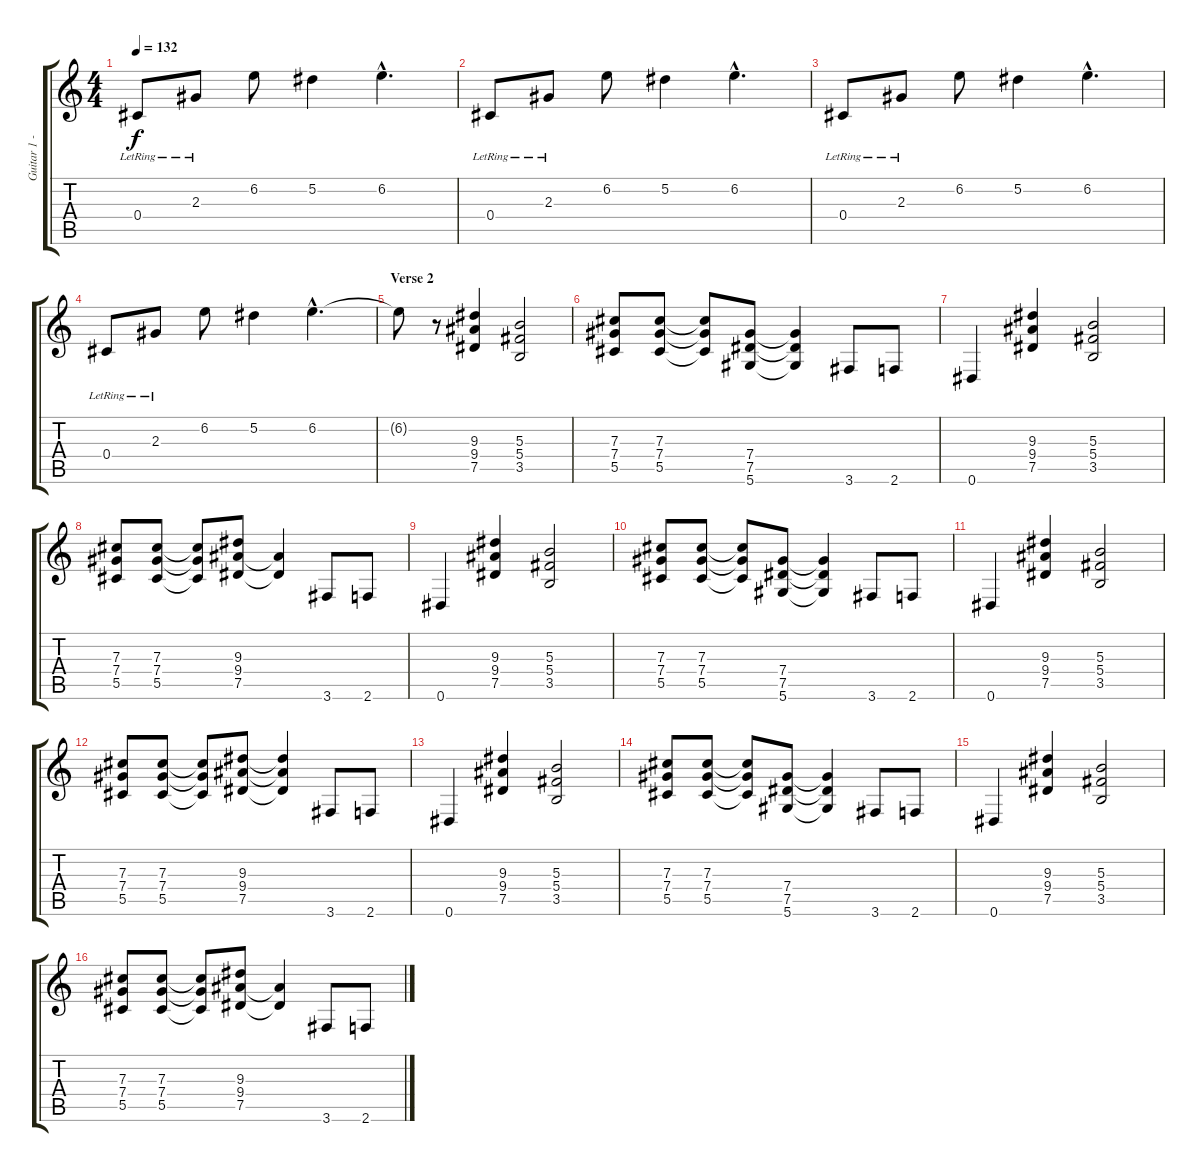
\track ("Guitar 1 - Paul Quinn" "Guitar 1 -") {instrument distortionguitar}
\staff {score tabs}
\tuning (Eb4 Bb3 Gb3 Db3 Ab2 Eb2) {hide}
\ts (4 4)
\tempo 132
\clef g2
\ks c
0.4{lr}.8{dy f} 2.3{lr}.8 6.2.8 5.2.4 6.2{hac}.4{d} |
0.4{lr}.8 2.3{lr}.8 6.2.8 5.2.4 6.2{hac}.4{d} |
0.4{lr}.8 2.3{lr}.8 6.2.8 5.2.4 6.2{hac}.4{d} |
0.4{lr}.8 2.3{lr}.8 6.2.8 5.2.4 6.2{hac}.4{d} |
\section ("" "Verse 2")
6.2{t}.8 r.8 (9.3 9.4 7.5).4 (5.3 5.4 3.5).2 |
(7.3 7.4 5.5).8 (7.3 7.4 5.5).8 (7.3{t} 7.4{t} 5.5{t}).8 (7.4 7.5 5.6).8 (7.4{t} 7.5{t} 5.6{t}).4 3.6.8 2.6.8 |
0.6.4 (9.3 9.4 7.5).4 (5.3 5.4 3.5).2 |
(7.3 7.4 5.5).8 (7.3 7.4 5.5).8 (7.3{t} 7.4{t} 5.5{t}).8 (9.3 9.4 7.5).8 (9.4{t} 7.5{t}).4 3.6.8 2.6.8 |
0.6.4 (9.3 9.4 7.5).4 (5.3 5.4 3.5).2 |
(7.3 7.4 5.5).8 (7.3 7.4 5.5).8 (7.3{t} 7.4{t} 5.5{t}).8 (7.4 7.5 5.6).8 (7.4{t} 7.5{t} 5.6{t}).4 3.6.8 2.6.8 |
0.6.4 (9.3 9.4 7.5).4 (5.3 5.4 3.5).2 |
(7.3 7.4 5.5).8 (7.3 7.4 5.5).8 (7.3{t} 7.4{t} 5.5{t}).8 (9.3 9.4 7.5).8 (9.3{t} 9.4{t} 7.5{t}).4 3.6.8 2.6.8 |
0.6.4 (9.3 9.4 7.5).4 (5.3 5.4 3.5).2 |
(7.3 7.4 5.5).8 (7.3 7.4 5.5).8 (7.3{t} 7.4{t} 5.5{t}).8 (7.4 7.5 5.6).8 (7.4{t} 7.5{t} 5.6{t}).4 3.6.8 2.6.8 |
0.6.4 (9.3 9.4 7.5).4 (5.3 5.4 3.5).2 |
(7.3 7.4 5.5).8 (7.3 7.4 5.5).8 (7.3{t} 7.4{t} 5.5{t}).8 (9.3 9.4 7.5).8 (9.4{t} 7.5{t}).4 3.6.8 2.6.8
